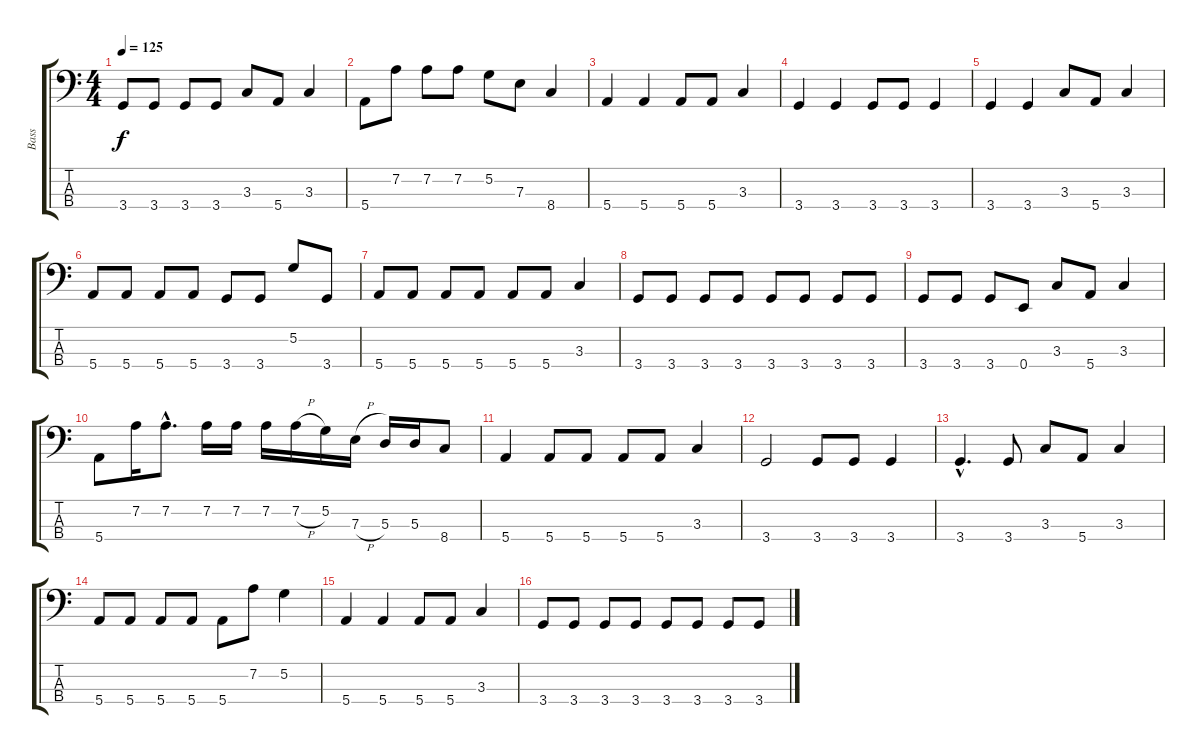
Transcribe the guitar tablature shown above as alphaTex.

\track ("Bass" "Bass") {instrument electricbasspick}
\staff {score tabs}
\tuning (G2 D2 A1 E1) {hide}
\ts (4 4)
\tempo 125
\clef f4
\ks c
3.4.8{dy f} 3.4.8 3.4.8 3.4.8 3.3.8 5.4.8 3.3.4 |
5.4.8 7.2.8 7.2.8 7.2.8 5.2.8 7.3.8 8.4.4 |
5.4.4 5.4.4 5.4.8 5.4.8 3.3.4 |
3.4.4 3.4.4 3.4.8 3.4.8 3.4.4 |
3.4.4 3.4.4 3.3.8 5.4.8 3.3.4 |
5.4.8 5.4.8 5.4.8 5.4.8 3.4.8 3.4.8 5.2.8 3.4.8 |
5.4.8 5.4.8 5.4.8 5.4.8 5.4.8 5.4.8 3.3.4 |
3.4.8 3.4.8 3.4.8 3.4.8 3.4.8 3.4.8 3.4.8 3.4.8 |
3.4.8 3.4.8 3.4.8 0.4.8 3.3.8 5.4.8 3.3.4 |
5.4.8 7.2.16 7.2{hac}.8{d} 7.2.16 7.2.16 7.2.16 7.2{h}.16 5.2.16 7.3{h}.16 5.3.16 5.3.16 8.4.8 |
5.4.4 5.4.8 5.4.8 5.4.8 5.4.8 3.3.4 |
3.4.2 3.4.8 3.4.8 3.4.4 |
3.4{hac}.4{d} 3.4.8 3.3.8 5.4.8 3.3.4 |
5.4.8 5.4.8 5.4.8 5.4.8 5.4.8 7.2.8 5.2.4 |
5.4.4 5.4.4 5.4.8 5.4.8 3.3.4 |
3.4.8 3.4.8 3.4.8 3.4.8 3.4.8 3.4.8 3.4.8 3.4.8
